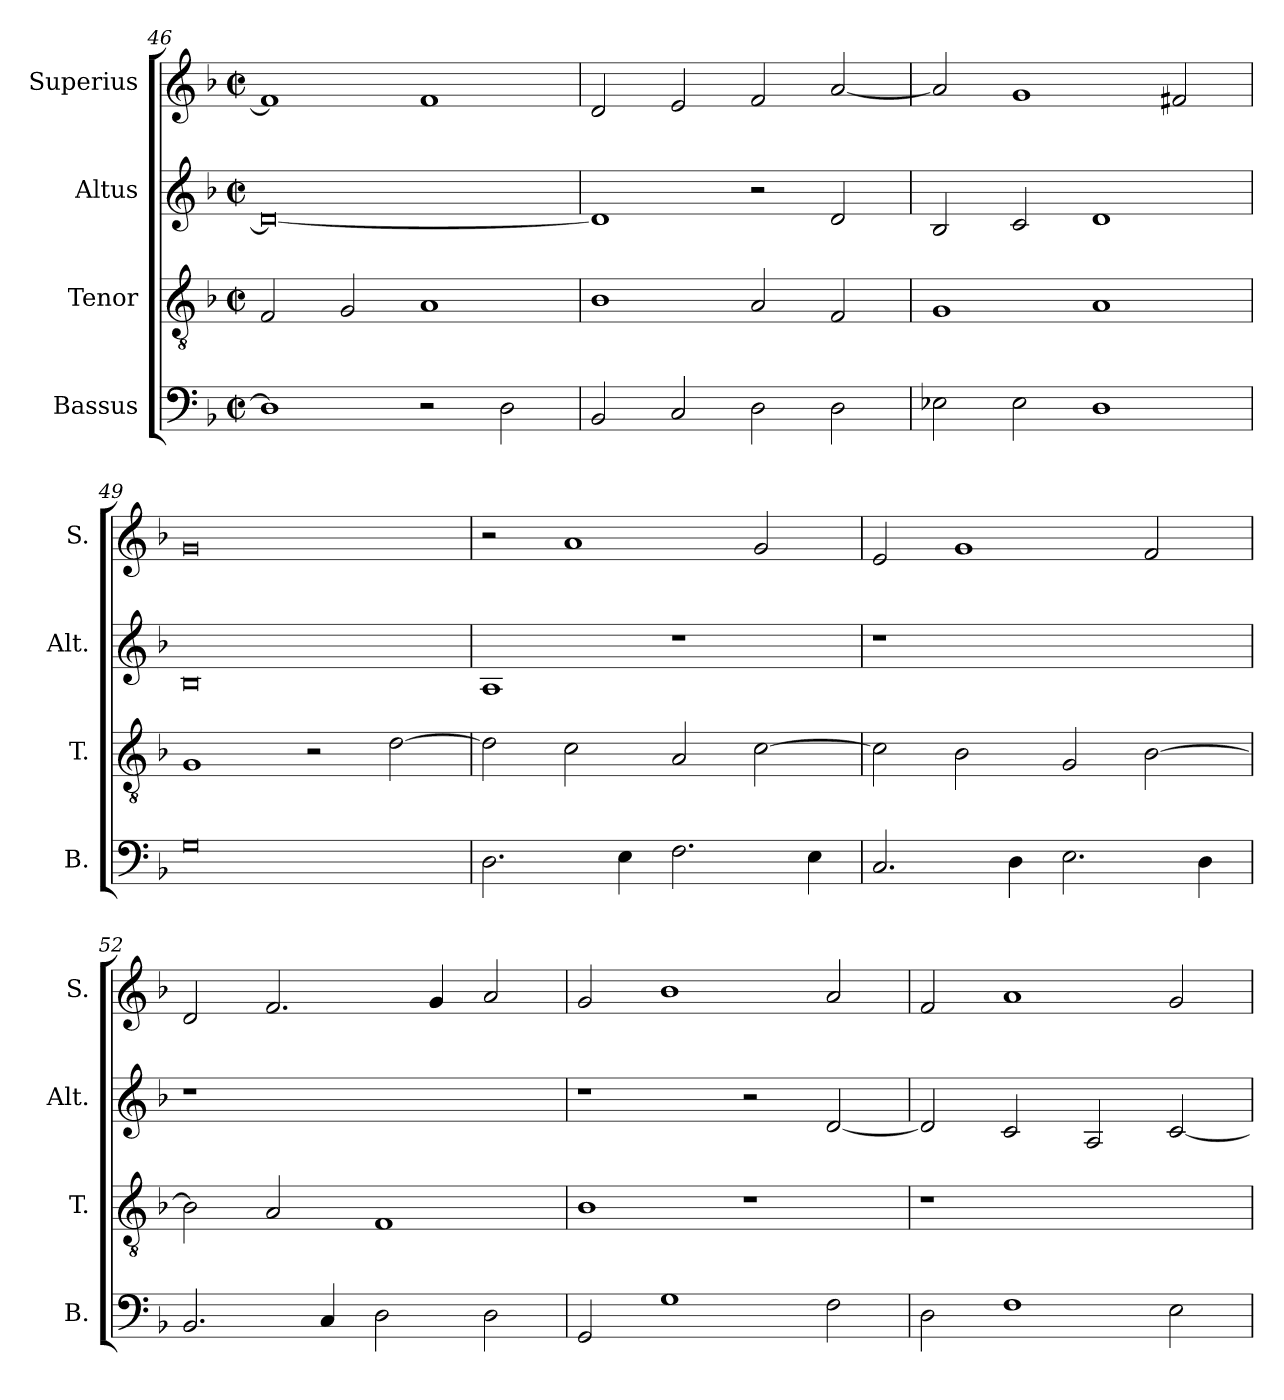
**kern	**kern	**kern	**kern
*part4	*part3	*part2	*part1
*staff4	*staff3	*staff2	*staff1
*I"Bassus	*I"Tenor	*I"Altus	*I"Superius
*I'B.	*I'T.	*I'Alt.	*I'S.
*clefF4	*clefGv2	*clefG2	*clefG2
*	*ITrd7c12	*	*
*k[b-]	*k[b-]	*k[b-]	*k[b-]
*F:	*F:	*F:	*F:
*M2/2	*M2/2	*M2/2	*M2/2
*met(c|)	*met(c|)	*met(c|)	*met(c|)
=46	=46	=46	=46
1Di]	2FFi/	0di_<	1fi]
.	2GGi/	.	.
2r	1AAi	.	1fi
2Di\	.	.	.
=47	=47	=47	=47
2BB-i/	1BB-i	1di]	2di/
2Ci/	.	.	2ei/
2Di\	2AAi/	2r	2fi/
2Di\	2FFi/	2di/	[<2ai/
=48	=48	=48	=48
2E-Xi\	1GGi	2B-i/	2ai/]
2E-i\	.	2ci/	1gi
1Di	1AAi	1di	.
.	.	.	2f#Xi/
=49	=49	=49	=49
0Gi	1GGi	0B-i	0gi
.	2r	.	.
.	[>2Di\	.	.
!!LO:PB:g=z
=50	=50	=50	=50
2.Di\	2Di\]	1Ai	2r
.	2Ci\	.	1ai
4Ei\	.	.	.
2.Fi\	2AAi/	1r	.
.	[>2Ci\	.	2gi/
4Ei\	.	.	.
=51	=51	=51	=51
!	!	!LO:N:vis=1	!
2.Ci/	2Ci\]	1r	2ei/
.	2BB-i\	.	1gi
4Di\	.	.	.
2.Ei\	2GGi/	1ryy	.
.	[>2BB-i\	.	2fi/
4Di\	.	.	.
=52	=52	=52	=52
!	!	!LO:N:vis=1	!
2.BB-i/	2BB-i\]	1r	2di/
.	2AAi/	.	2.fi/
4Ci/	.	.	.
2Di\	1FFi	1ryy	.
.	.	.	4gi/
2Di\	.	.	2ai/
=53	=53	=53	=53
2GGi/	1BB-i	1r	2gi/
1Gi	.	.	1b-i
.	1r	2r	.
2Fi\	.	[<2di/	2ai/
=54	=54	=54	=54
!	!LO:N:vis=1	!	!
2Di\	1r	2di/]	2fi/
1Fi	.	2ci/	1ai
.	1ryy	2Ai/	.
2Ei\	.	[<2ci/	2gi/
=	=	=	=
*-	*-	*-	*-
